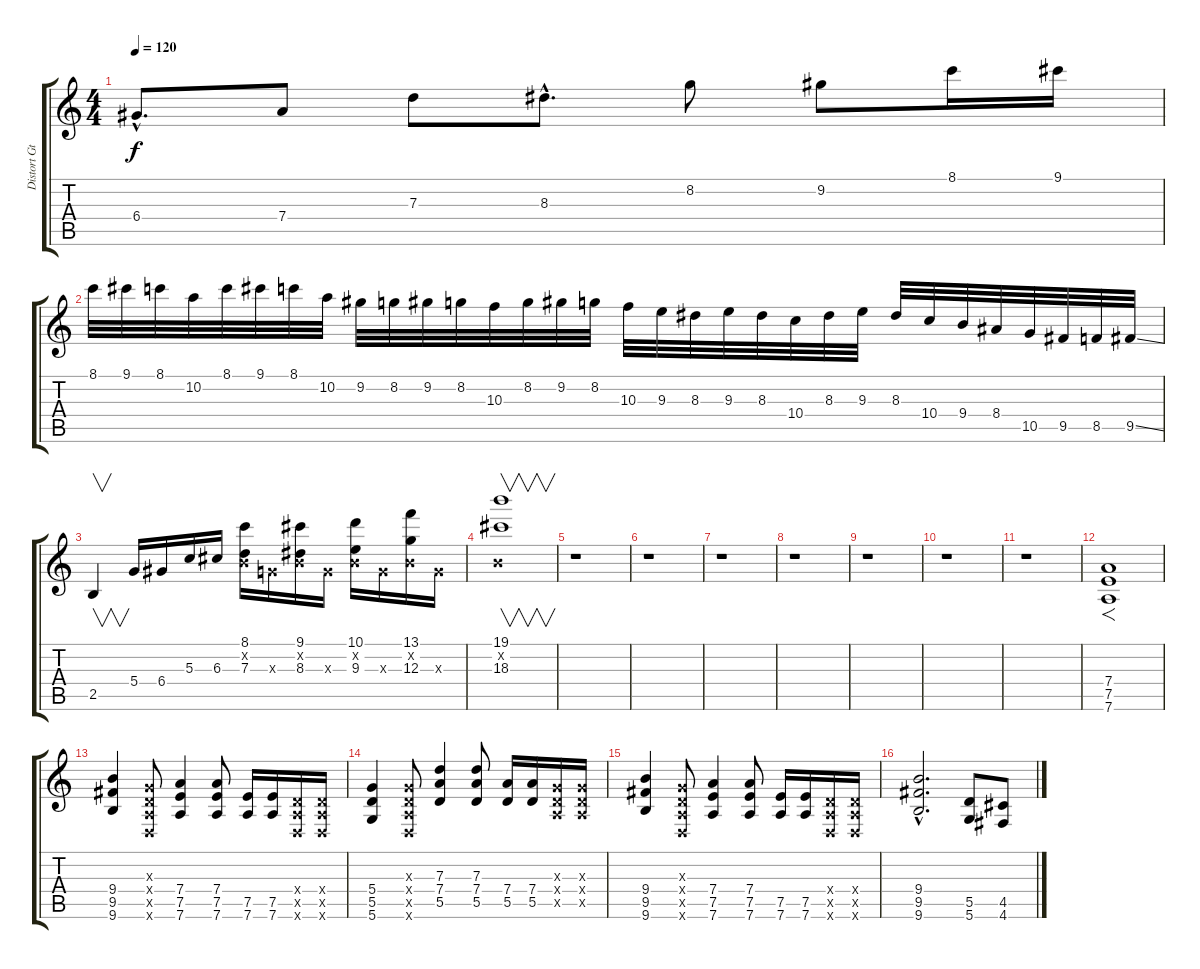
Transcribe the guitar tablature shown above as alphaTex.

\track ("Distort Gtr" "Distort Gt") {instrument overdrivenguitar}
\staff {score tabs}
\tuning (E4 B3 G3 D3 A2 D2) {hide}
\ts (4 4)
\tempo 120
\clef g2
\ks c
6.4{hac}.8{d dy f} 7.4.8 7.3.8 8.3{hac}.8{d} 8.2.8 9.2.8 8.1.16 9.1.16 |
8.1.32 9.1.32 8.1.32 10.2.32 8.1.32 9.1.32 8.1.32 10.2.32 9.2.32 8.2.32 9.2.32 8.2.32 10.3.32 8.2.32 9.2.32 8.2.32 10.3.32 9.3.32 8.3.32 9.3.32 8.3.32 10.4.32 8.3.32 9.3.32 8.3.32 10.4.32 9.4.32 8.4.32 10.5.32 9.5.32 8.5.32 9.5{ss}.32 |
2.5.4{v} 5.4.16 6.4.16 5.3.16 6.3.16 (8.1 0.2{x} 7.3).16 0.3{x}.16 (9.1 0.2{x} 8.3).16 0.3{x}.16 (10.1 0.2{x} 9.3).16 0.3{x}.16 (13.1 0.2{x} 12.3).16 0.3{x}.16 |
(19.1 0.2{x} 18.3).1{v} |
r.1 |
r.1 |
r.1 |
r.1 |
r.1 |
r.1 |
r.1 |
(7.4 7.5 7.6).1{f} |
(9.4 9.5 9.6).4{volume 12} (0.3{x} 0.4{x} 0.5{x} 0.6{x}).8 (7.4 7.5 7.6).4 (7.4 7.5 7.6).8 (7.5 7.6).16 (7.5 7.6).16 (0.4{x} 0.5{x} 0.6{x}).16 (0.4{x} 0.5{x} 0.6{x}).16 |
(5.4 5.5 5.6).4 (0.3{x} 0.4{x} 0.5{x} 0.6{x}).8 (7.3 7.4 5.5).4 (7.3 7.4 5.5).8 (7.4 5.5).16 (7.4 5.5).16 (0.3{x} 0.4{x} 0.5{x}).16 (0.3{x} 0.4{x} 0.5{x}).16 |
(9.4 9.5 9.6).4 (0.3{x} 0.4{x} 0.5{x} 0.6{x}).8 (7.4 7.5 7.6).4 (7.4 7.5 7.6).8 (7.5 7.6).16 (7.5 7.6).16 (0.4{x} 0.5{x} 0.6{x}).16 (0.4{x} 0.5{x} 0.6{x}).16 |
(9.4{hac} 9.5{hac} 9.6{hac}).2{d} (5.5 5.6).8 (4.5 4.6).8
